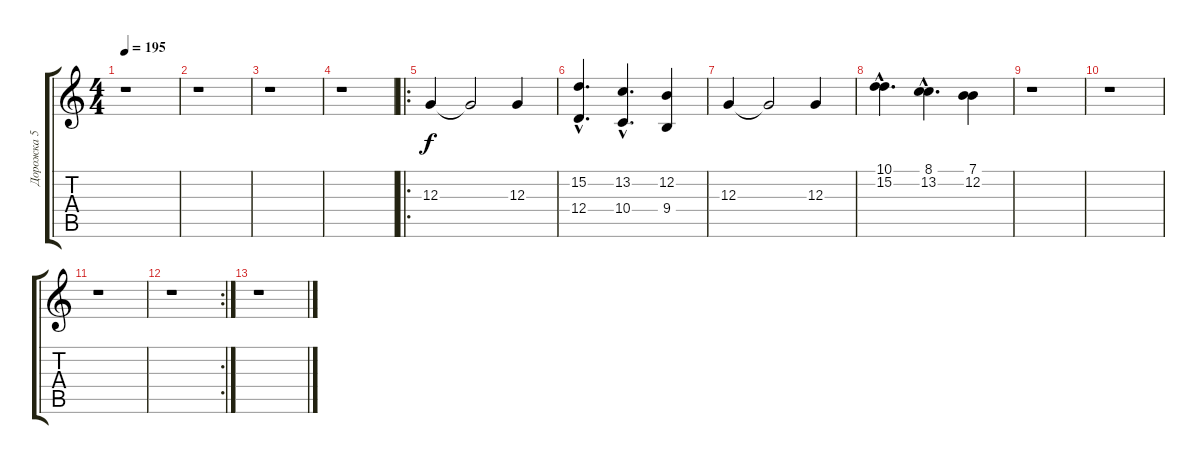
\track ("Дорожка 5" "Дорожка 5") {instrument electricpiano1}
\staff {score tabs}
\tuning (E4 B3 G3 D3 A2 E2) {hide}
\ts (4 4)
\tempo 195
\clef g2
\ks c
r.1{dy f instrument electricpiano1} |
r.1 |
r.1 |
r.1 |
\ro
12.3.4 12.3{t}.2 12.3.4 |
(15.2{hac} 12.4{hac}).4{d} (13.2{hac} 10.4{hac}).4{d} (12.2 9.4).4 |
12.3.4 12.3{t}.2 12.3.4 |
(10.1{hac} 15.2{hac}).4{d} (8.1{hac} 13.2{hac}).4{d} (7.1 12.2).4 |
r.1 |
r.1 |
r.1 |
\rc 2
r.1 |
r.1
